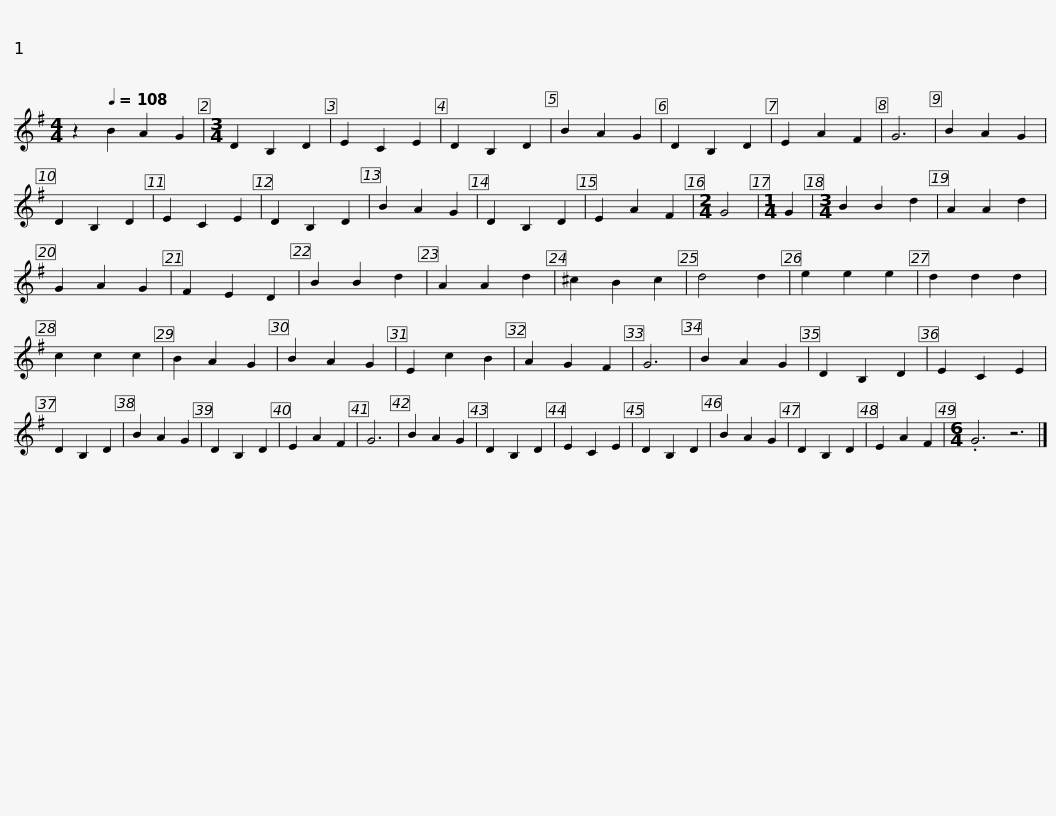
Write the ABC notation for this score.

X:1
L:1/8
M:4/4
I:linebreak $
K:G
V:1 treble
V:1
 z2[Q:1/4=108] B2 A2 G2 |[M:3/4] D2 B,2 D2 | E2 C2 E2 | D2 B,2 D2 | B2 A2 G2 | %5
 D2 B,2 D2 | E2 A2 F2 | G6 | B2 A2 G2 | D2 B,2 D2 | %10
 E2 C2 E2 | D2 B,2 D2 |$ B2 A2 G2 | D2 B,2 D2 | E2 A2 F2 | %15
[M:2/4] G4 |[M:1/4] G2 |[M:3/4] B2 B2 d2 | A2 A2 d2 | G2 A2 G2 | %20
 F2 E2 D2 | B2 B2 d2 | A2 A2 d2 | ^c2 B2 c2 | d4 d2 |$ %25
 e2 e2 e2 | d2 d2 d2 | c2 c2 c2 | B2 A2 G2 | B2 A2 G2 | %30
 E2 c2 B2 | A2 G2 F2 | G6 | B2 A2 G2 | D2 B,2 D2 | %35
 E2 C2 E2 | D2 B,2 D2 | B2 A2 G2 |$ D2 B,2 D2 | E2 A2 F2 | %40
 G6 | B2 A2 G2 | D2 B,2 D2 | E2 C2 E2 | D2 B,2 D2 | %45
 B2 A2 G2 | D2 B,2 D2 | E2 A2 F2 |[M:6/4] .G6 z6 |] %49
